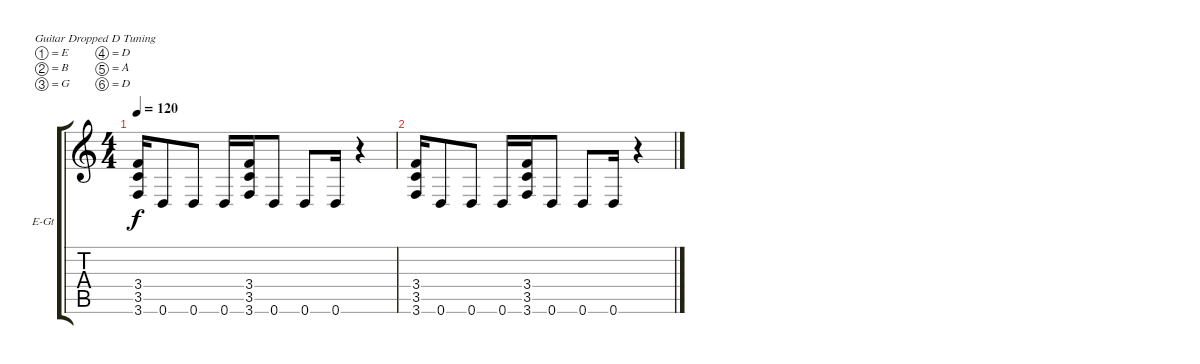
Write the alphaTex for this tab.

\bracketExtendMode groupsimilarinstruments
\firstSystemTrackNameOrientation horizontal
\otherSystemsTrackNameOrientation horizontal
\track ("2nd guitar" "E-Gt") {instrument distortionguitar}
\staff {score tabs}
\tuning (E4 B3 G3 D3 A2 D2)
\ts (4 4)
\tempo 120
\clef g2
\ks c
(3.4 3.5 3.6).16{dy f} 0.6.8 0.6.8 0.6.16 (3.4 3.5 3.6).16 0.6.8 0.6.8 0.6.16 r.4 |
(3.4 3.5 3.6).16 0.6.8 0.6.8 0.6.16 (3.4 3.5 3.6).16 0.6.8 0.6.8 0.6.16 r.4
